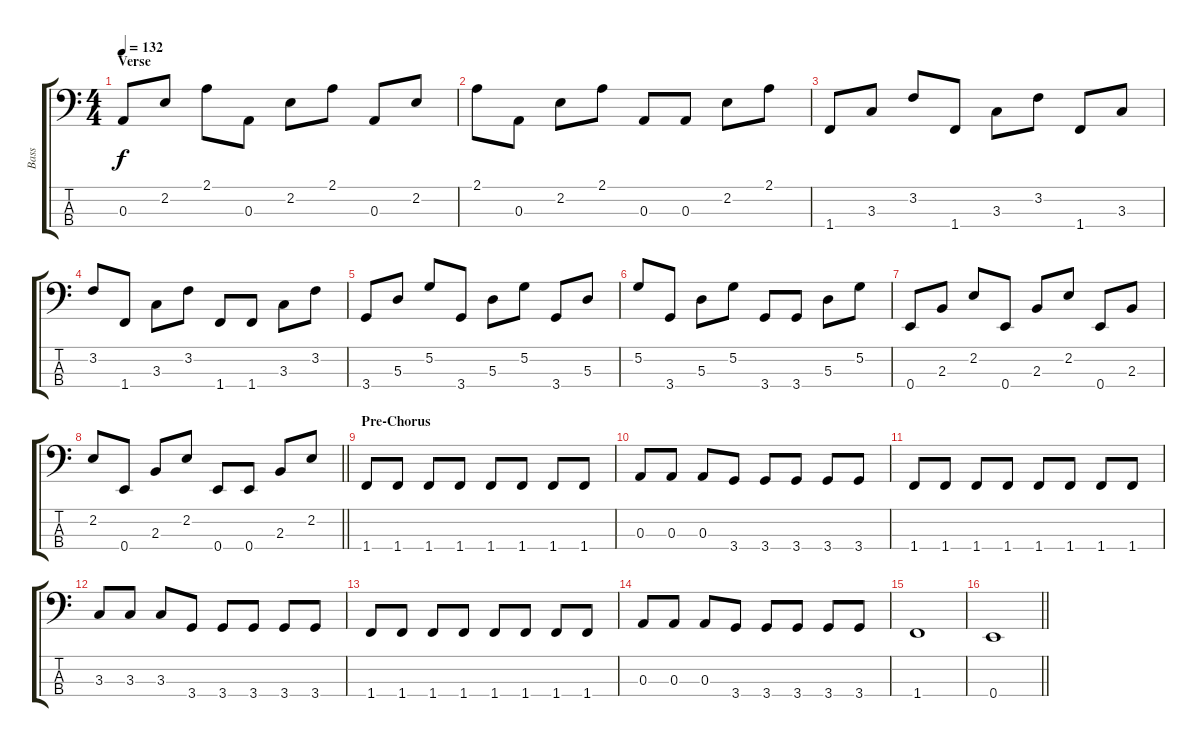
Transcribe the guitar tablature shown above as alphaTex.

\track ("Bass" "Bass") {instrument electricbassfinger}
\staff {score tabs}
\tuning (G2 D2 A1 E1) {hide}
\ts (4 4)
\section ("" "Verse")
\tempo 132
\clef f4
\ks c
0.3.8{dy f} 2.2.8 2.1.8 0.3.8 2.2.8 2.1.8 0.3.8 2.2.8 |
2.1.8 0.3.8 2.2.8 2.1.8 0.3.8 0.3.8 2.2.8 2.1.8 |
1.4.8 3.3.8 3.2.8 1.4.8 3.3.8 3.2.8 1.4.8 3.3.8 |
3.2.8 1.4.8 3.3.8 3.2.8 1.4.8 1.4.8 3.3.8 3.2.8 |
3.4.8 5.3.8 5.2.8 3.4.8 5.3.8 5.2.8 3.4.8 5.3.8 |
5.2.8 3.4.8 5.3.8 5.2.8 3.4.8 3.4.8 5.3.8 5.2.8 |
0.4.8 2.3.8 2.2.8 0.4.8 2.3.8 2.2.8 0.4.8 2.3.8 |
\barLineRight lightlight
2.2.8 0.4.8 2.3.8 2.2.8 0.4.8 0.4.8 2.3.8 2.2.8 |
\section ("" "Pre-Chorus")
1.4.8 1.4.8 1.4.8 1.4.8 1.4.8 1.4.8 1.4.8 1.4.8 |
0.3.8 0.3.8 0.3.8 3.4.8 3.4.8 3.4.8 3.4.8 3.4.8 |
1.4.8 1.4.8 1.4.8 1.4.8 1.4.8 1.4.8 1.4.8 1.4.8 |
3.3.8 3.3.8 3.3.8 3.4.8 3.4.8 3.4.8 3.4.8 3.4.8 |
1.4.8 1.4.8 1.4.8 1.4.8 1.4.8 1.4.8 1.4.8 1.4.8 |
0.3.8 0.3.8 0.3.8 3.4.8 3.4.8 3.4.8 3.4.8 3.4.8 |
1.4.1 |
\barLineRight lightlight
0.4.1
